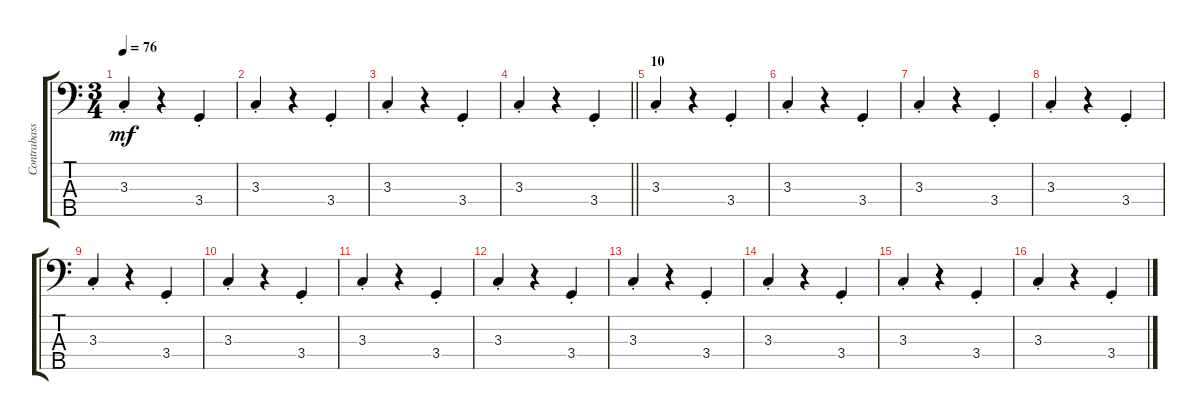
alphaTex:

\track ("Contrabass" "Contrabass") {instrument contrabass}
\staff {score tabs}
\tuning (G2 D2 A1 E1 B0) {hide}
\ts (3 4)
\tempo 76
\clef f4
\ks c
3.3{st}.4{dy mf} r.4 3.4{st}.4 |
3.3{st}.4 r.4 3.4{st}.4 |
3.3{st}.4 r.4 3.4{st}.4 |
\barLineRight lightlight
3.3{st}.4 r.4 3.4{st}.4 |
\section ("" "10")
3.3{st}.4 r.4 3.4{st}.4 |
3.3{st}.4 r.4 3.4{st}.4 |
3.3{st}.4 r.4 3.4{st}.4 |
3.3{st}.4 r.4 3.4{st}.4 |
3.3{st}.4 r.4 3.4{st}.4 |
3.3{st}.4 r.4 3.4{st}.4 |
3.3{st}.4 r.4 3.4{st}.4 |
3.3{st}.4 r.4 3.4{st}.4 |
3.3{st}.4 r.4 3.4{st}.4 |
3.3{st}.4 r.4 3.4{st}.4 |
3.3{st}.4 r.4 3.4{st}.4 |
3.3{st}.4 r.4 3.4{st}.4
